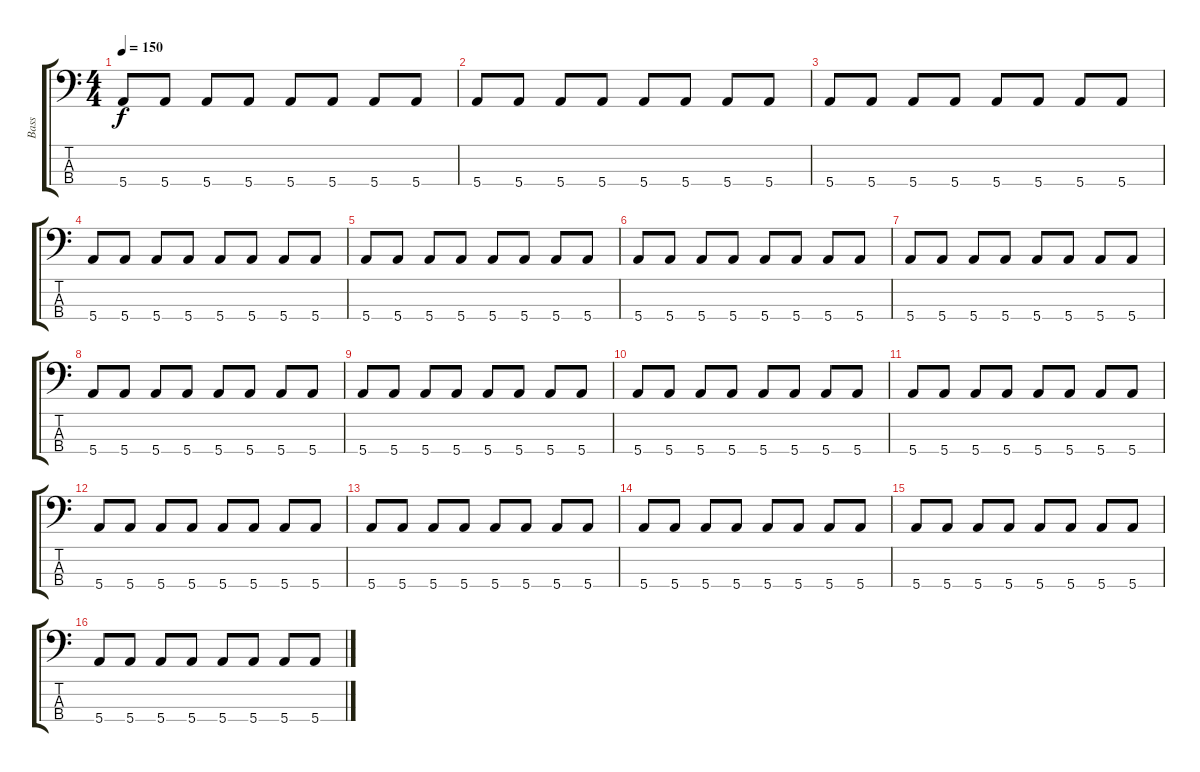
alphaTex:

\track ("Bass" "Bass") {instrument fretlessbass}
\staff {score tabs}
\tuning (G2 D2 A1 E1) {hide}
\ts (4 4)
\tempo 150
\clef f4
\ks c
5.4.8{dy f} 5.4.8 5.4.8 5.4.8 5.4.8 5.4.8 5.4.8 5.4.8 |
5.4.8 5.4.8 5.4.8 5.4.8 5.4.8 5.4.8 5.4.8 5.4.8 |
5.4.8 5.4.8 5.4.8 5.4.8 5.4.8 5.4.8 5.4.8 5.4.8 |
5.4.8 5.4.8 5.4.8 5.4.8 5.4.8 5.4.8 5.4.8 5.4.8 |
5.4.8 5.4.8 5.4.8 5.4.8 5.4.8 5.4.8 5.4.8 5.4.8 |
5.4.8 5.4.8 5.4.8 5.4.8 5.4.8 5.4.8 5.4.8 5.4.8 |
5.4.8 5.4.8 5.4.8 5.4.8 5.4.8 5.4.8 5.4.8 5.4.8 |
5.4.8 5.4.8 5.4.8 5.4.8 5.4.8 5.4.8 5.4.8 5.4.8 |
5.4.8 5.4.8 5.4.8 5.4.8 5.4.8 5.4.8 5.4.8 5.4.8 |
5.4.8 5.4.8 5.4.8 5.4.8 5.4.8 5.4.8 5.4.8 5.4.8 |
5.4.8 5.4.8 5.4.8 5.4.8 5.4.8 5.4.8 5.4.8 5.4.8 |
5.4.8 5.4.8 5.4.8 5.4.8 5.4.8 5.4.8 5.4.8 5.4.8 |
5.4.8 5.4.8 5.4.8 5.4.8 5.4.8 5.4.8 5.4.8 5.4.8 |
5.4.8 5.4.8 5.4.8 5.4.8 5.4.8 5.4.8 5.4.8 5.4.8 |
5.4.8 5.4.8 5.4.8 5.4.8 5.4.8 5.4.8 5.4.8 5.4.8 |
5.4.8 5.4.8 5.4.8 5.4.8 5.4.8 5.4.8 5.4.8 5.4.8
